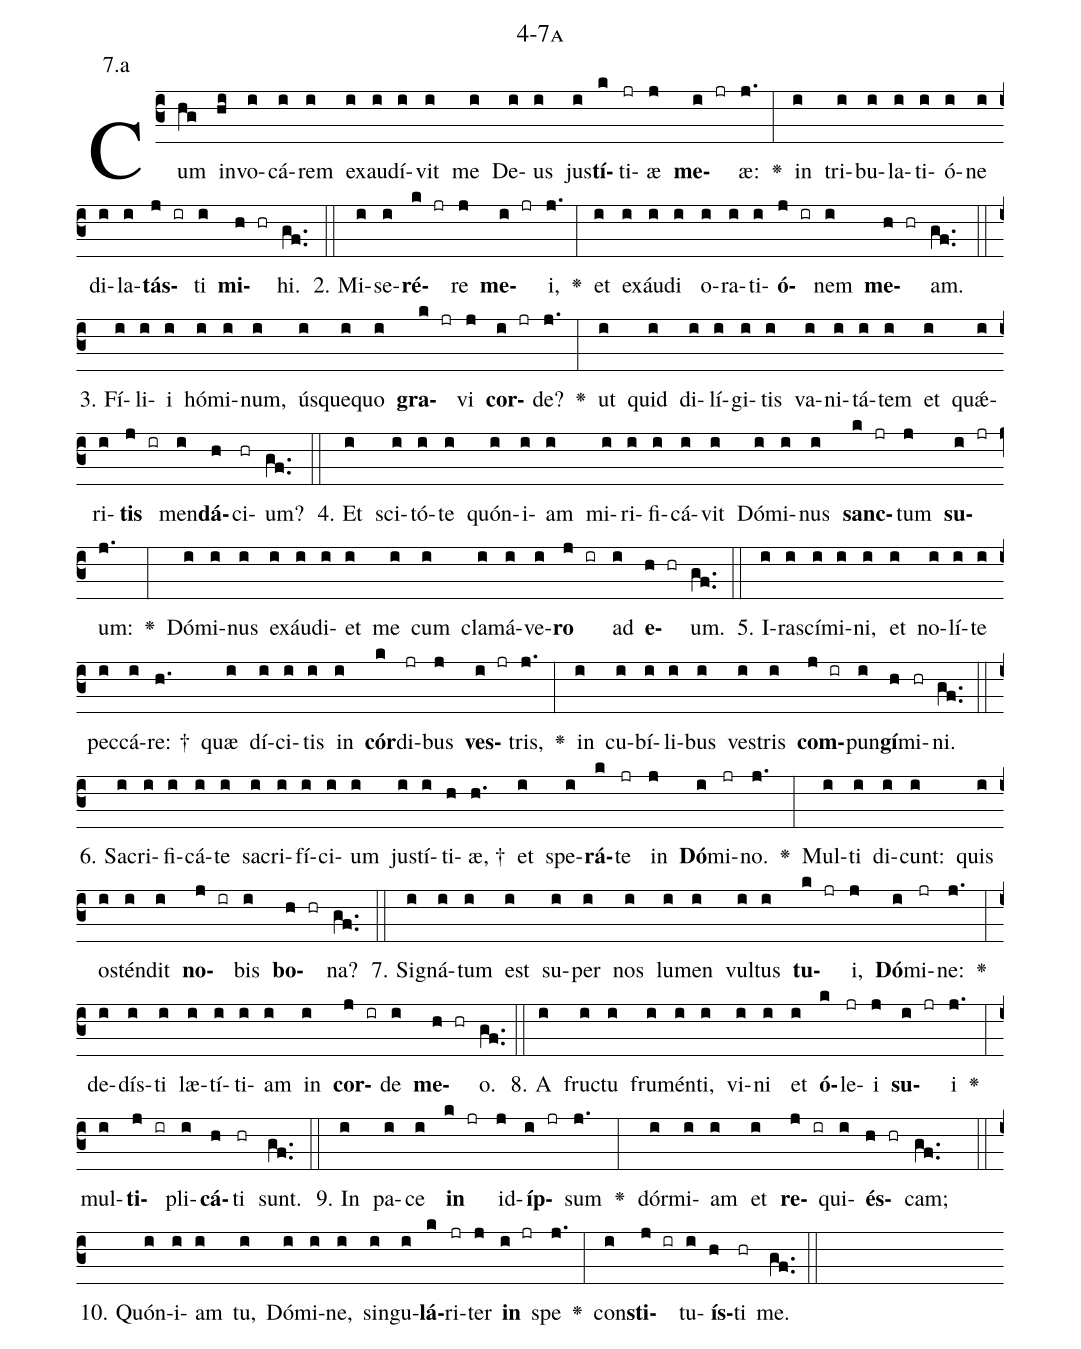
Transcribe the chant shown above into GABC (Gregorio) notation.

name: 4-7a;
annotation: 7.a;
%%
(c3)Cum(hg) in(hi)vo(i)cá(i)rem(i) ex(i)au(i)dí(i)vit(i) me(i) De(i)us(i) jus(i)<b>tí</b>(k)ti(jr)æ(j) <b>me</b>(i jr)æ:(j.) <v>\greheightstar</v>(:) in(i) tri(i)bu(i)la(i)ti(i)ó(i)ne(i) di(i)la(i)<b>tás</b>(j ir)ti(i) <b>mi</b>(h hr)hi.(gf..) (::)
2. Mi(i)se(i)<b>ré</b>(k jr)re(j) <b>me</b>(i jr)i,(j.) <v>\greheightstar</v>(:) et(i) ex(i)áu(i)di(i) o(i)ra(i)ti(i)<b>ó</b>(j ir)nem(i) <b>me</b>(h hr)am.(gf..) (::)
3. Fí(i)li(i)i(i) hó(i)mi(i)num,(i) ús(i)que(i)quo(i) <b>gra</b>(k jr)vi(j) <b>cor</b>(i jr)de?(j.) <v>\greheightstar</v>(:) ut(i) quid(i) di(i)lí(i)gi(i)tis(i) va(i)ni(i)tá(i)tem(i) et(i) quǽ(i)ri(i)<b>tis</b>(j ir) men(i)<b>dá</b>(h)ci(hr)um?(gf..) (::)
4. Et(i) sci(i)tó(i)te(i) quón(i)i(i)am(i) mi(i)ri(i)fi(i)cá(i)vit(i) Dó(i)mi(i)nus(i) <b>sanc</b>(k jr)tum(j) <b>su</b>(i jr)um:(j.) <v>\greheightstar</v>(:) Dó(i)mi(i)nus(i) ex(i)áu(i)di(i)et(i) me(i) cum(i) cla(i)má(i)ve(i)<b>ro</b>(j ir) ad(i) <b>e</b>(h hr)um.(gf..) (::)
5. I(i)ra(i)scí(i)mi(i)ni,(i) et(i) no(i)lí(i)te(i) pec(i)cá(i)re: †(h.) quæ(i) dí(i)ci(i)tis(i) in(i) <b>cór</b>(k)di(jr)bus(j) <b>ves</b>(i jr)tris,(j.) <v>\greheightstar</v>(:) in(i) cu(i)bí(i)li(i)bus(i) ves(i)tris(i) <b>com</b>(j ir)pun(i)<b>gí</b>(h)mi(hr)ni.(gf..) (::)
6. Sa(i)cri(i)fi(i)cá(i)te(i) sa(i)cri(i)fí(i)ci(i)um(i) jus(i)tí(i)ti(h)æ, †(h.) et(i) spe(i)<b>rá</b>(k)te(jr) in(j) <b>Dó</b>(i)mi(jr)no.(j.) <v>\greheightstar</v>(:) Mul(i)ti(i) di(i)cunt:(i) quis(i) os(i)tén(i)dit(i) <b>no</b>(j ir)bis(i) <b>bo</b>(h hr)na?(gf..) (::)
7. Si(i)gná(i)tum(i) est(i) su(i)per(i) nos(i) lu(i)men(i) vul(i)tus(i) <b>tu</b>(k jr)i,(j) <b>Dó</b>(i)mi(jr)ne:(j.) <v>\greheightstar</v>(:) de(i)dís(i)ti(i) læ(i)tí(i)ti(i)am(i) in(i) <b>cor</b>(j ir)de(i) <b>me</b>(h hr)o.(gf..) (::)
8. A(i) fruc(i)tu(i) fru(i)mén(i)ti,(i) vi(i)ni(i) et(i) <b>ó</b>(k)le(jr)i(j) <b>su</b>(i jr)i(j.) <v>\greheightstar</v>(:) mul(i)<b>ti</b>(j ir)pli(i)<b>cá</b>(h)ti(hr) sunt.(gf..) (::)
9. In(i) pa(i)ce(i) <b>in</b>(k jr) id(j)<b>íp</b>(i jr)sum(j.) <v>\greheightstar</v>(:) dór(i)mi(i)am(i) et(i) <b>re</b>(j ir)qui(i)<b>és</b>(h hr)cam;(gf..) (::)
10. Quón(i)i(i)am(i) tu,(i) Dó(i)mi(i)ne,(i) sin(i)gu(i)<b>lá</b>(k)ri(jr)ter(j) <b>in</b>(i jr) spe(j.) <v>\greheightstar</v>(:) con(i)<b>sti</b>(j ir)tu(i)<b>ís</b>(h)ti(hr) me.(gf..) (::)
